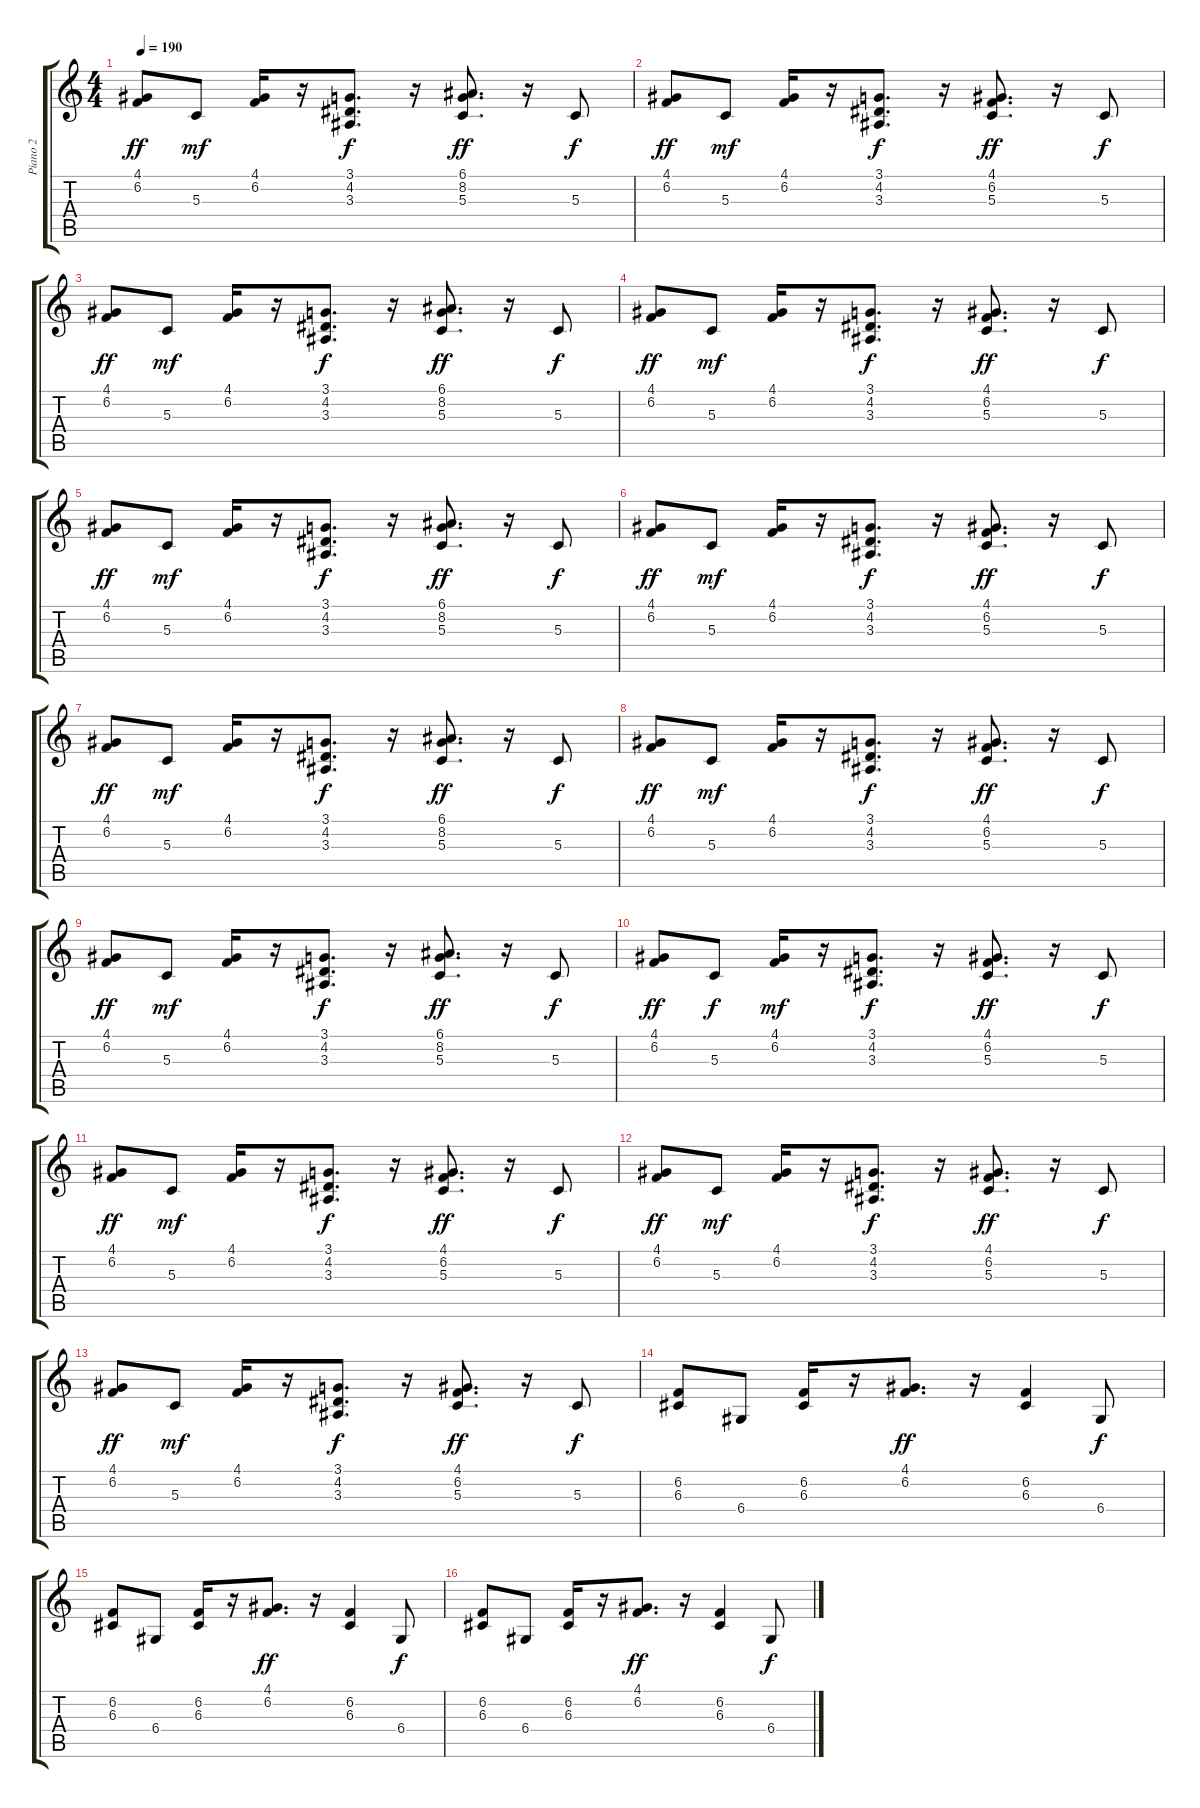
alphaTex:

\track ("Piano 2" "Piano 2") {instrument brightacousticpiano}
\staff {score tabs}
\tuning (E4 B3 G3 D3 A2 E2) {hide}
\ts (4 4)
\tempo 190
\clef g2
\ks c
(4.1 6.2).8{dy ff} 5.3.8{dy mf} (4.1 6.2).16 r.16 (3.1 4.2 3.3).8{d dy f} r.16 (6.1 8.2 5.3).8{d dy ff} r.16 5.3.8{dy f} |
(4.1 6.2).8{dy ff} 5.3.8{dy mf} (4.1 6.2).16 r.16 (3.1 4.2 3.3).8{d dy f} r.16 (4.1 6.2 5.3).8{d dy ff} r.16 5.3.8{dy f} |
(4.1 6.2).8{dy ff} 5.3.8{dy mf} (4.1 6.2).16 r.16 (3.1 4.2 3.3).8{d dy f} r.16 (6.1 8.2 5.3).8{d dy ff} r.16 5.3.8{dy f} |
(4.1 6.2).8{dy ff} 5.3.8{dy mf} (4.1 6.2).16 r.16 (3.1 4.2 3.3).8{d dy f} r.16 (4.1 6.2 5.3).8{d dy ff} r.16 5.3.8{dy f} |
(4.1 6.2).8{dy ff} 5.3.8{dy mf} (4.1 6.2).16 r.16 (3.1 4.2 3.3).8{d dy f} r.16 (6.1 8.2 5.3).8{d dy ff} r.16 5.3.8{dy f} |
(4.1 6.2).8{dy ff} 5.3.8{dy mf} (4.1 6.2).16 r.16 (3.1 4.2 3.3).8{d dy f} r.16 (4.1 6.2 5.3).8{d dy ff} r.16 5.3.8{dy f} |
(4.1 6.2).8{dy ff} 5.3.8{dy mf} (4.1 6.2).16 r.16 (3.1 4.2 3.3).8{d dy f} r.16 (6.1 8.2 5.3).8{d dy ff} r.16 5.3.8{dy f} |
(4.1 6.2).8{dy ff} 5.3.8{dy mf} (4.1 6.2).16 r.16 (3.1 4.2 3.3).8{d dy f} r.16 (4.1 6.2 5.3).8{d dy ff} r.16 5.3.8{dy f} |
(4.1 6.2).8{dy ff} 5.3.8{dy mf} (4.1 6.2).16 r.16 (3.1 4.2 3.3).8{d dy f} r.16 (6.1 8.2 5.3).8{d dy ff} r.16 5.3.8{dy f} |
(4.1 6.2).8{dy ff} 5.3.8{dy f} (4.1 6.2).16{dy mf} r.16 (3.1 4.2 3.3).8{d dy f} r.16 (4.1 6.2 5.3).8{d dy ff} r.16 5.3.8{dy f} |
(4.1 6.2).8{dy ff} 5.3.8{dy mf} (4.1 6.2).16 r.16 (3.1 4.2 3.3).8{d dy f} r.16 (4.1 6.2 5.3).8{d dy ff} r.16 5.3.8{dy f} |
(4.1 6.2).8{dy ff} 5.3.8{dy mf} (4.1 6.2).16 r.16 (3.1 4.2 3.3).8{d dy f} r.16 (4.1 6.2 5.3).8{d dy ff} r.16 5.3.8{dy f} |
(4.1 6.2).8{dy ff} 5.3.8{dy mf} (4.1 6.2).16 r.16 (3.1 4.2 3.3).8{d dy f} r.16 (4.1 6.2 5.3).8{d dy ff} r.16 5.3.8{dy f} |
(6.2 6.3).8 6.4.8 (6.2 6.3).16 r.16 (4.1 6.2).8{d dy ff} r.16 (6.2 6.3).4 6.4.8{dy f} |
(6.2 6.3).8 6.4.8 (6.2 6.3).16 r.16 (4.1 6.2).8{d dy ff} r.16 (6.2 6.3).4 6.4.8{dy f} |
(6.2 6.3).8 6.4.8 (6.2 6.3).16 r.16 (4.1 6.2).8{d dy ff} r.16 (6.2 6.3).4 6.4.8{dy f}
